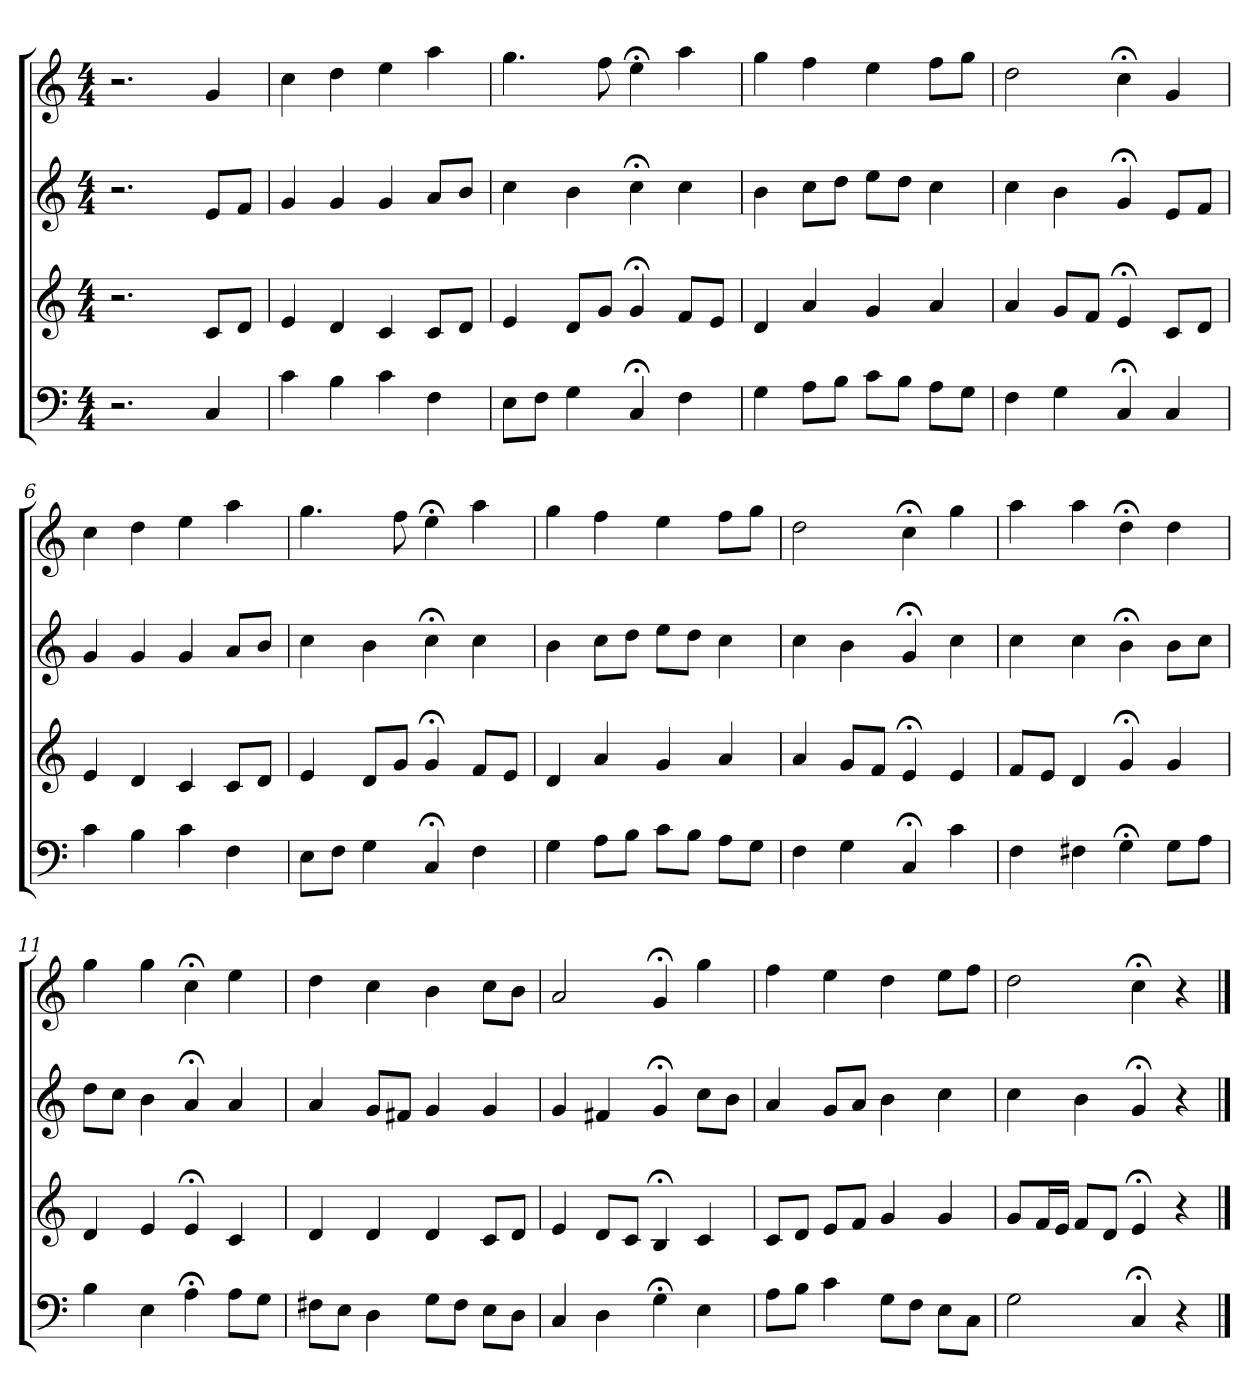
**kern	**kern	**kern	**kern
*part4	*part3	*part2	*part1
*staff4	*staff3	*staff2	*staff1
*clefF4	*clefG2	*clefG2	*clefG2
*k[]	*k[]	*k[]	*k[]
*C:	*C:	*C:	*C:
*M4/4	*M4/4	*M4/4	*M4/4
=1	=1	=1	=1
2.r	2.r	2.r	2.r
4C	8c/L	8e/L	4g
.	8d/J	8f/J	.
=2	=2	=2	=2
4c	4e	4g	4cc
4B	4d	4g	4dd
4c	4c	4g	4ee
4F	8c/L	8a/L	4aa
.	8d/J	8b/J	.
=3	=3	=3	=3
8E\L	4e	4cc	4.gg
8F\J	.	.	.
4G	8d/L	4b	.
.	8g/J	.	8ff
4C;<	4g;<	4cc;<	4ee;<
4F	8f/L	4cc	4aa
.	8e/J	.	.
=4	=4	=4	=4
4G	4d	4b	4gg
8A\L	4a	8cc\L	4ff
8B\J	.	8dd\J	.
8c\L	4g	8ee\L	4ee
8B\J	.	8dd\J	.
8A\L	4a	4cc	8ff\L
8G\J	.	.	8gg\J
=5	=5	=5	=5
4F	4a	4cc	2dd
4G	8g/L	4b	.
.	8f/J	.	.
4C;<	4e;<	4g;<	4cc;<
4C	8c/L	8e/L	4g
.	8d/J	8f/J	.
=6	=6	=6	=6
4c	4e	4g	4cc
4B	4d	4g	4dd
4c	4c	4g	4ee
4F	8c/L	8a/L	4aa
.	8d/J	8b/J	.
=7	=7	=7	=7
8E\L	4e	4cc	4.gg
8F\J	.	.	.
4G	8d/L	4b	.
.	8g/J	.	8ff
4C;<	4g;<	4cc;<	4ee;<
4F	8f/L	4cc	4aa
.	8e/J	.	.
=8	=8	=8	=8
4G	4d	4b	4gg
8A\L	4a	8cc\L	4ff
8B\J	.	8dd\J	.
8c\L	4g	8ee\L	4ee
8B\J	.	8dd\J	.
8A\L	4a	4cc	8ff\L
8G\J	.	.	8gg\J
=9	=9	=9	=9
4F	4a	4cc	2dd
4G	8g/L	4b	.
.	8f/J	.	.
4C;<	4e;<	4g;<	4cc;<
4c	4e	4cc	4gg
=10	=10	=10	=10
4F	8f/L	4cc	4aa
.	8e/J	.	.
4F#X	4d	4cc	4aa
4G;<	4g;<	4b;<	4dd;<
8G\L	4g	8b\L	4dd
8A\J	.	8cc\J	.
=11	=11	=11	=11
4B	4d	8dd\L	4gg
.	.	8cc\J	.
4E	4e	4b	4gg
4A;<	4e;<	4a;<	4cc;<
8A\L	4c	4a	4ee
8G\J	.	.	.
=12	=12	=12	=12
8F#X\L	4d	4a	4dd
8E\J	.	.	.
4D	4d	8g/L	4cc
.	.	8f#X/J	.
8G\L	4d	4g	4b
8F#\J	.	.	.
8E\L	8c/L	4g	8cc\L
8D\J	8d/J	.	8b\J
=13	=13	=13	=13
4C	4e	4g	2a
4D	8d/L	4f#X	.
.	8c/J	.	.
4G;<	4B;<	4g;<	4g;<
4E	4c	8cc\L	4gg
.	.	8b\J	.
=14	=14	=14	=14
8A\L	8c/L	4a	4ff
8B\J	8d/J	.	.
4c	8e/L	8g/L	4ee
.	8f/J	8a/J	.
8G\L	4g	4b	4dd
8F\J	.	.	.
8E\L	4g	4cc	8ee\L
8C\J	.	.	8ff\J
=15	=15	=15	=15
2G	8g/L	4cc	2dd
.	16f/L	.	.
.	16e/JJ	.	.
.	8f/L	4b	.
.	8d/J	.	.
4C;<	4e;<	4g;<	4cc;<
4r	4r	4r	4r
==	==	==	==
*-	*-	*-	*-
